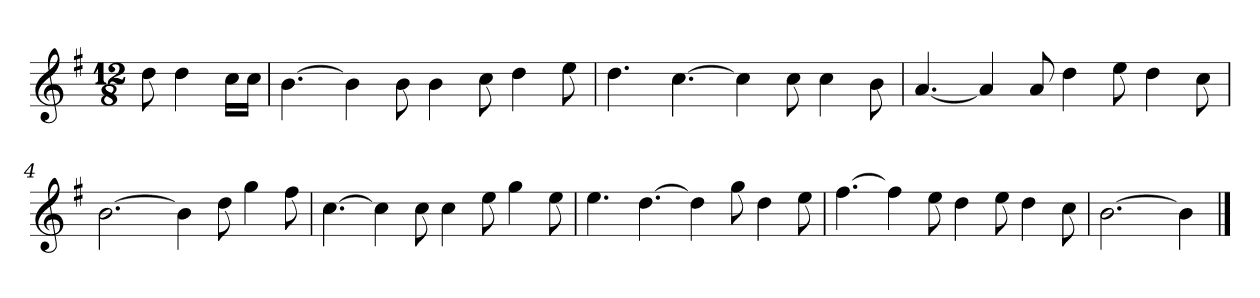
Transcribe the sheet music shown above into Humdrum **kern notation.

**kern
*part1
*staff1
*k[f#]
*M12/8
*MM120
=
8dd
4dd
16ccLL
16ccJJ
=1
[4.b
4b]
8b
4b
8cc
4dd
8ee
=2
4.dd
[4.cc
4cc]
8cc
4cc
8b
=3
[4.a
4a]
8a
4dd
8ee
4dd
8cc
=4
[2.b
4b]
8dd
4gg
8ff#
=5
[4.cc
4cc]
8cc
4cc
8ee
4gg
8ee
=6
4.ee
[4.dd
4dd]
8gg
4dd
8ee
=7
[4.ff#
4ff#]
8ee
4dd
8ee
4dd
8cc
=8
[2.b
4b]
==
*-
